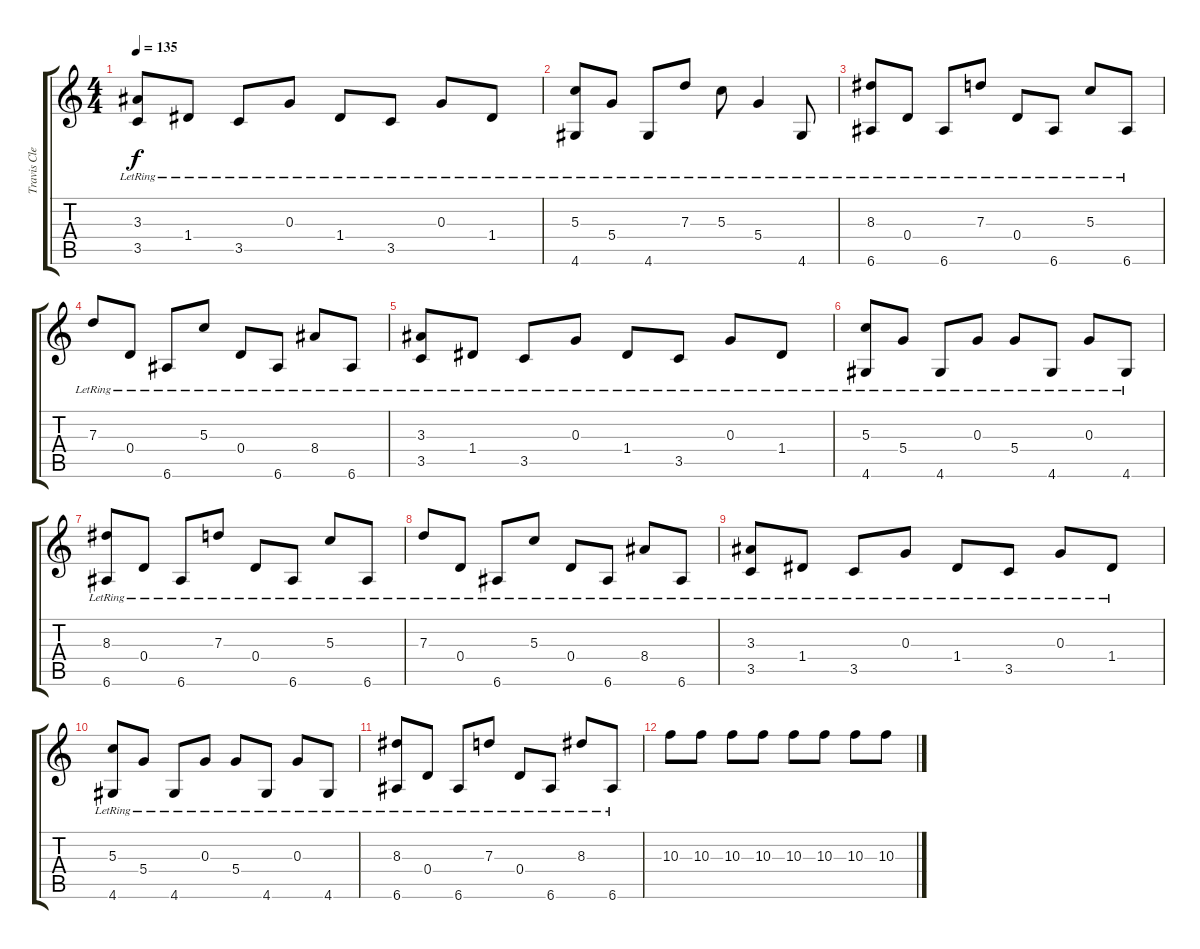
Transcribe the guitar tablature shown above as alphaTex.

\track ("Travis Clean" "Travis Cle") {instrument acousticguitarnylon}
\staff {score tabs}
\tuning (E4 B3 G3 D3 A2 E2) {hide}
\ts (4 4)
\tempo 135
\clef g2
\ks c
(3.3{lr} 3.5{lr}).8{dy f} 1.4{lr}.8 3.5{lr}.8 0.3{lr}.8 1.4{lr}.8 3.5{lr}.8 0.3{lr}.8 1.4{lr}.8 |
(5.3{lr} 4.6{lr}).8 5.4{lr}.8 4.6{lr}.8 7.3{lr}.8 5.3{lr}.8 5.4{lr}.4 4.6{lr}.8 |
(8.3{lr} 6.6{lr}).8 0.4{lr}.8 6.6{lr}.8 7.3{lr}.8 0.4{lr}.8 6.6{lr}.8 5.3{lr}.8 6.6{lr}.8 |
7.3{lr}.8 0.4{lr}.8 6.6{lr}.8 5.3{lr}.8 0.4{lr}.8 6.6{lr}.8 8.4{lr}.8 6.6{lr}.8 |
(3.3{lr} 3.5{lr}).8 1.4{lr}.8 3.5{lr}.8 0.3{lr}.8 1.4{lr}.8 3.5{lr}.8 0.3{lr}.8 1.4{lr}.8 |
(5.3{lr} 4.6{lr}).8 5.4{lr}.8 4.6{lr}.8 0.3{lr}.8 5.4{lr}.8 4.6{lr}.8 0.3{lr}.8 4.6{lr}.8 |
(8.3{lr} 6.6{lr}).8 0.4{lr}.8 6.6{lr}.8 7.3{lr}.8 0.4{lr}.8 6.6{lr}.8 5.3{lr}.8 6.6{lr}.8 |
7.3{lr}.8 0.4{lr}.8 6.6{lr}.8 5.3{lr}.8 0.4{lr}.8 6.6{lr}.8 8.4{lr}.8 6.6{lr}.8 |
(3.3{lr} 3.5{lr}).8 1.4{lr}.8 3.5{lr}.8 0.3{lr}.8 1.4{lr}.8 3.5{lr}.8 0.3{lr}.8 1.4{lr}.8 |
(5.3{lr} 4.6{lr}).8 5.4{lr}.8 4.6{lr}.8 0.3{lr}.8 5.4{lr}.8 4.6{lr}.8 0.3{lr}.8 4.6{lr}.8 |
(8.3{lr} 6.6{lr}).8 0.4{lr}.8 6.6{lr}.8 7.3{lr}.8 0.4{lr}.8 6.6{lr}.8 8.3{lr}.8 6.6{lr}.8 |
10.3.8 10.3.8 10.3.8 10.3.8 10.3.8 10.3.8 10.3.8 10.3.8
